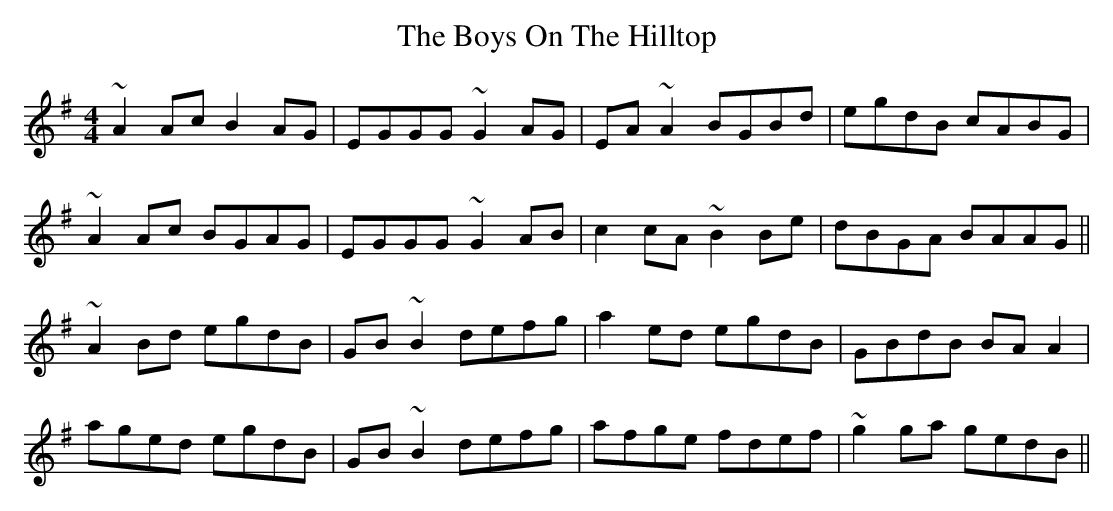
X:1
T: The Boys On The Hilltop
M: 4/4
L: 1/8
K: Ador
~A2Ac B2AG|EGGG ~G2AG|EA~A2 BGBd|egdB cABG|
~A2Ac BGAG|EGGG ~G2AB|c2cA ~B2Be|dBGA BAAG||
~A2 Bd egdB|GB~B2 defg|a2ed egdB|GBdB BAA2|
aged egdB|GB~B2 defg|afge fdef|~g2ga gedB||
